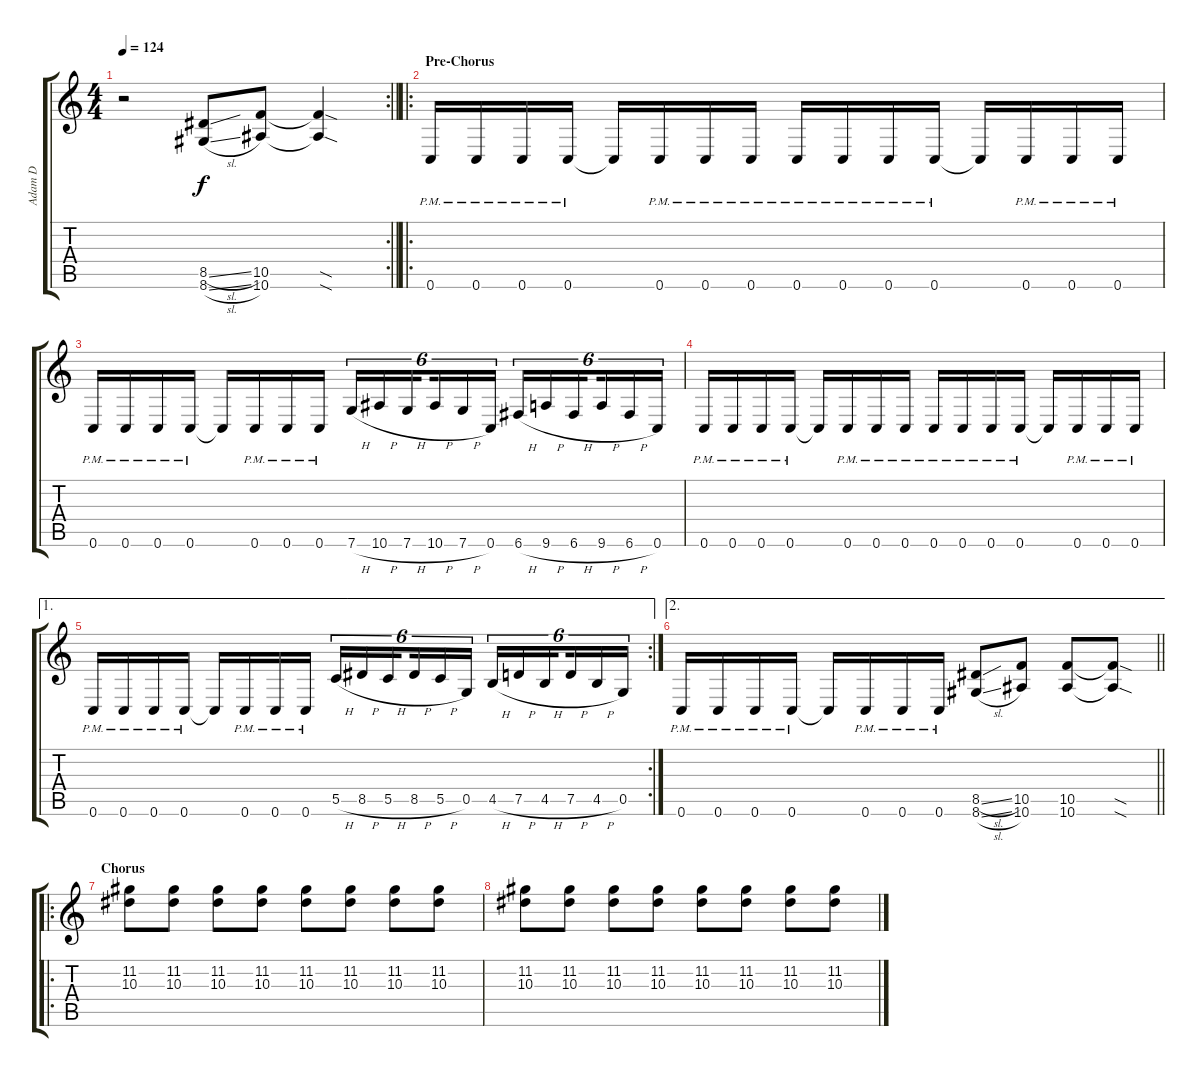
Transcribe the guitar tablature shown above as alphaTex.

\track ("Adam D" "Adam D") {instrument overdrivenguitar}
\staff {score tabs}
\tuning (D4 A3 F3 C3 G2 C2) {hide}
\rc 2
\ts (4 4)
\tempo 124
\clef g2
\barLineRight lightlight
\ks c
r.2{dy mp} (8.5{sl} 8.6{sl}).8{dy f} (10.5 10.6).8 (10.5{sod t} 10.6{sod t}).4 |
\ro
\section ("" "Pre-Chorus")
0.6{pm}.16{instrument overdrivenguitar} 0.6{pm}.16 0.6{pm}.16 0.6{pm}.16 0.6{t}.16 0.6{pm}.16 0.6{pm}.16 0.6{pm}.16 0.6{pm}.16 0.6{pm}.16 0.6{pm}.16 0.6{pm}.16 0.6{t}.16 0.6{pm}.16 0.6{pm}.16 0.6{pm}.16 |
0.6{pm}.16 0.6{pm}.16 0.6{pm}.16 0.6{pm}.16 0.6{t}.16 0.6{pm}.16 0.6{pm}.16 0.6{pm}.16 7.6{h}.16{tu (6 4)} 10.6{h}.16{tu (6 4)} 7.6{h}.16{tu (6 4) beam splitsecondary} 10.6{h}.16{tu (6 4)} 7.6{h}.16{tu (6 4)} 0.6.16{tu (6 4)} 6.6{h}.16{tu (6 4)} 9.6{h}.16{tu (6 4)} 6.6{h}.16{tu (6 4) beam splitsecondary} 9.6{h}.16{tu (6 4)} 6.6{h}.16{tu (6 4)} 0.6.16{tu (6 4)} |
0.6{pm}.16 0.6{pm}.16 0.6{pm}.16 0.6{pm}.16 0.6{t}.16 0.6{pm}.16 0.6{pm}.16 0.6{pm}.16 0.6{pm}.16 0.6{pm}.16 0.6{pm}.16 0.6{pm}.16 0.6{t}.16 0.6{pm}.16 0.6{pm}.16 0.6{pm}.16 |
\ae 1
\rc 2
0.6{pm}.16 0.6{pm}.16 0.6{pm}.16 0.6{pm}.16 0.6{t}.16 0.6{pm}.16 0.6{pm}.16 0.6{pm}.16 5.5{h}.16{tu (6 4)} 8.5{h}.16{tu (6 4)} 5.5{h}.16{tu (6 4) beam splitsecondary} 8.5{h}.16{tu (6 4)} 5.5{h}.16{tu (6 4)} 0.5.16{tu (6 4)} 4.5{h}.16{tu (6 4)} 7.5{h}.16{tu (6 4)} 4.5{h}.16{tu (6 4) beam splitsecondary} 7.5{h}.16{tu (6 4)} 4.5{h}.16{tu (6 4)} 0.5.16{tu (6 4)} |
\ae 2
\barLineRight lightlight
0.6{pm}.16 0.6{pm}.16 0.6{pm}.16 0.6{pm}.16 0.6{t}.16 0.6{pm}.16 0.6{pm}.16 0.6{pm}.16 (8.5{sl} 8.6{sl}).8 (10.5 10.6).8 (10.5 10.6).8 (10.5{sod t} 10.6{sod t}).8 |
\ro
\section ("" "Chorus")
(11.2 10.3).8 (11.2 10.3).8 (11.2 10.3).8 (11.2 10.3).8 (11.2 10.3).8 (11.2 10.3).8 (11.2 10.3).8 (11.2 10.3).8 |
(11.2 10.3).8 (11.2 10.3).8 (11.2 10.3).8 (11.2 10.3).8 (11.2 10.3).8 (11.2 10.3).8 (11.2 10.3).8 (11.2 10.3).8
